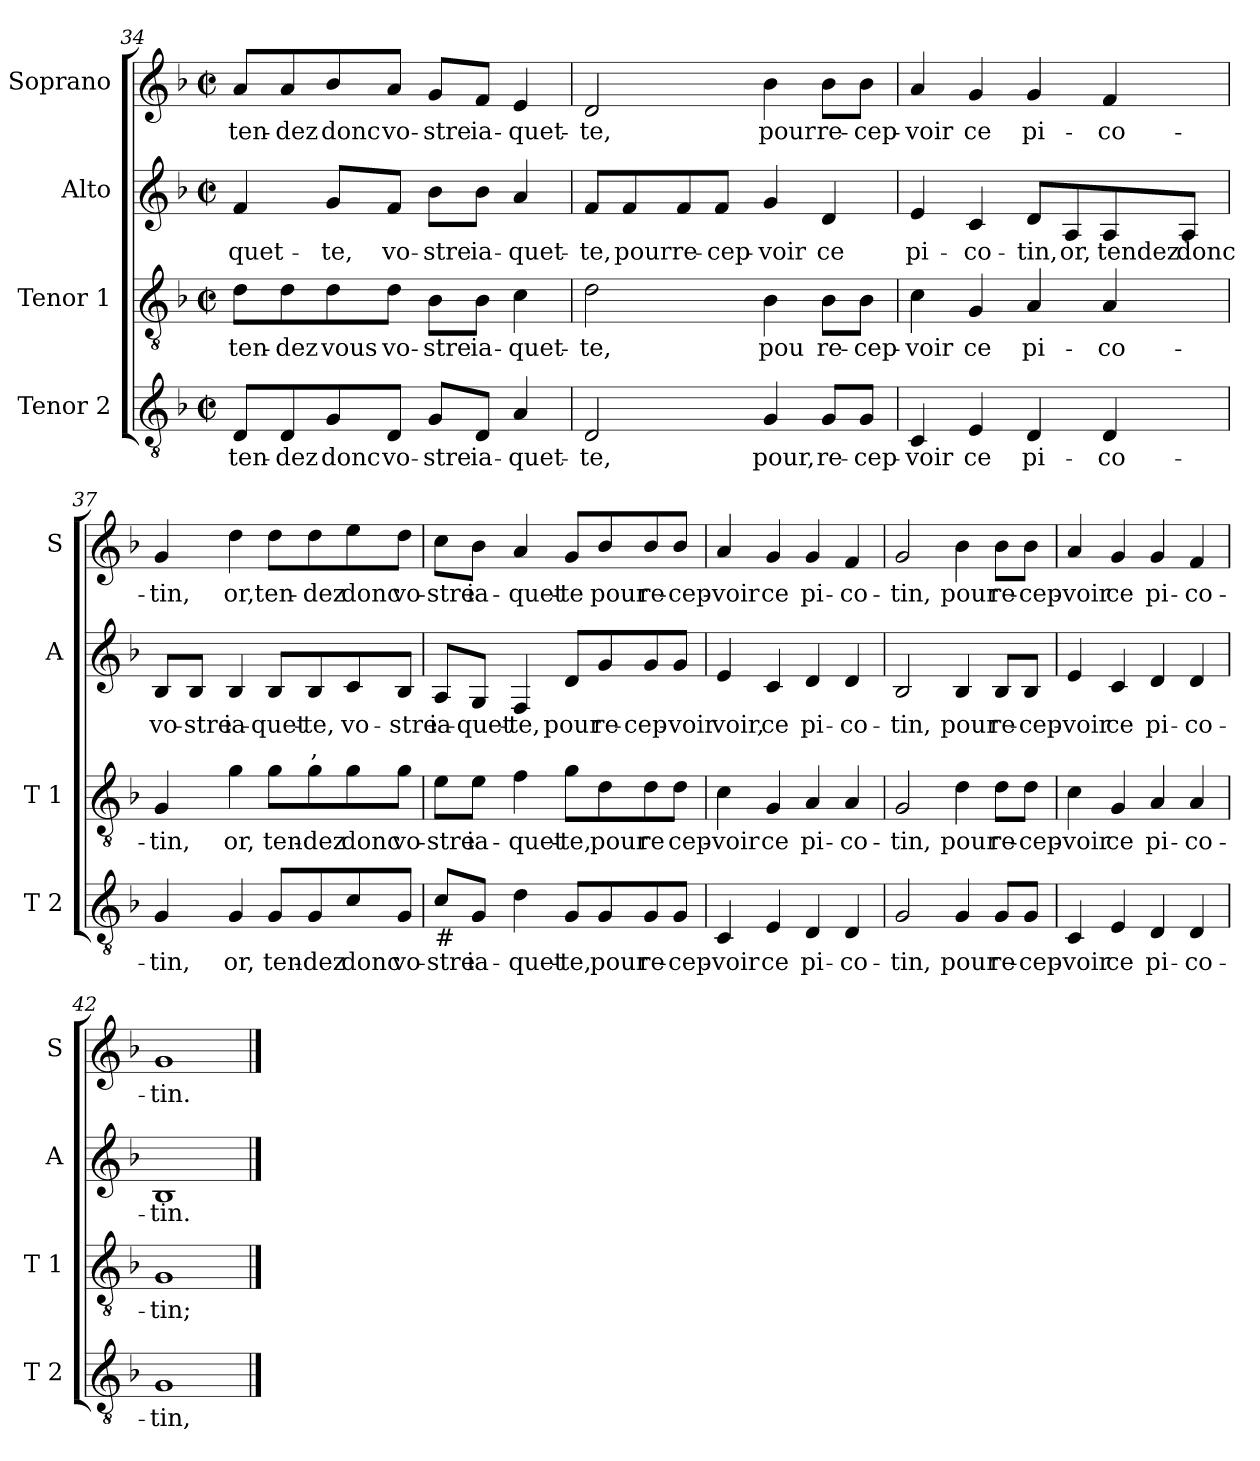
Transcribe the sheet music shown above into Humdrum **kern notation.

**kern	**text	**kern	**text	**kern	**text	**text	**kern	**text
*part4	*part4	*part3	*part3	*part2	*part2	*part2	*part1	*part1
*staff4	*staff4	*staff3	*staff3	*staff2	*staff2	*staff2	*staff1	*staff1
*I"Tenor 2	*	*I"Tenor 1	*	*I"Alto	*	*	*I"Soprano	*
*I'T 2	*	*I'T 1	*	*I'A	*	*	*I'S	*
*clefGv2	*	*clefGv2	*	*clefG2	*	*	*clefG2	*
*k[b-]	*	*k[b-]	*	*k[b-]	*	*	*k[b-]	*
*F:	*	*F:	*	*F:	*	*	*F:	*
*M2/2	*	*M2/2	*	*M2/2	*	*	*M2/2	*
*met(c|)	*	*met(c|)	*	*met(c|)	*	*	*met(c|)	*
=34	=34	=34	=34	=34	=34	=34	=34	=34
!	!LO:LY:b	!	!LO:LY:b	!	!LO:LY:b	!	!	!LO:LY:b
8D/L	ten-	8d\L	ten-	4f/	-quet-	.	8a/L	ten-
!	!LO:LY:b	!	!LO:LY:b	!	!	!	!	!LO:LY:b
8D/	-dez	8d\	-dez	.	.	.	8a/	-dez
!	!LO:LY:b	!	!LO:LY:b	!	!LO:LY:b	!	!	!LO:LY:b
8G/	donc	8d\	vous	8g/L	-te,	.	8b-/	donc
!	!LO:LY:b	!	!LO:LY:b	!	!LO:LY:b	!	!	!LO:LY:b
8D/J	vo-	8d\J	vo-	8f/J	vo-	.	8a/J	vo-
!	!LO:LY:b	!	!LO:LY:b	!	!LO:LY:b	!	!	!LO:LY:b
8G/L	-stre	8B-\L	-stre	8b-\L	-stre	.	8g/L	-stre
!	!LO:LY:b	!	!LO:LY:b	!	!LO:LY:b	!	!	!LO:LY:b
8D/J	ia-	8B-\J	ia-	8b-\J	ia-	.	8f/J	ia-
!	!LO:LY:b	!	!LO:LY:b	!	!LO:LY:b	!	!	!LO:LY:b
4A/	-quet-	4c\	-quet-	4a/	-quet-	.	4e/	-quet-
!!LO:PB:g=z
=35	=35	=35	=35	=35	=35	=35	=35	=35
!	!LO:LY:b	!	!LO:LY:b	!	!LO:LY:b	!	!	!LO:LY:b
2D/	-te,	2d\	-te,	8f/L	-te,	.	2d/	-te,
!	!	!	!	!	!LO:LY:b	!	!	!
.	.	.	.	8f/	pour	.	.	.
!	!	!	!	!	!LO:LY:b	!	!	!
.	.	.	.	8f/	re-	.	.	.
!	!	!	!	!	!LO:LY:b	!	!	!
.	.	.	.	8f/J	-cep-	.	.	.
!	!LO:LY:b	!	!LO:LY:b	!	!LO:LY:b	!	!	!LO:LY:b
4G/	pour,	4B-\	pou	4g/	-voir	.	4b-\	pour
!	!LO:LY:b	!	!LO:LY:b	!	!LO:LY:b	!	!	!LO:LY:b
8G/L	re-	8B-\L	re-	4d/	ce	.	8b-\L	re-
!	!LO:LY:b	!	!LO:LY:b	!	!	!	!	!LO:LY:b
8G/J	-cep-	8B-\J	-cep-	.	.	.	8b-\J	-cep-
=36	=36	=36	=36	=36	=36	=36	=36	=36
!	!LO:LY:b	!	!LO:LY:b	!	!LO:LY:b	!	!	!LO:LY:b
4C/	-voir	4c\	-voir	4e/	pi-	.	4a/	-voir
!	!LO:LY:b	!	!LO:LY:b	!	!LO:LY:b	!	!	!LO:LY:b
4E/	ce	4G/	ce	4c/	-co-	.	4g/	ce
!	!LO:LY:b	!	!LO:LY:b	!	!LO:LY:b	!	!	!LO:LY:b
4D/	pi-	4A/	pi-	8d/L	-tin,	.	4g/	pi-
!	!	!	!	!	!LO:LY:b	!	!	!
.	.	.	.	8A/	or,	.	.	.
!	!LO:LY:b	!	!LO:LY:b	!	!LO:LY:b	!	!	!LO:LY:b
4D/	-co-	4A/	-co-	8A/	tendez	.	4f/	-co-
!	!	!	!	!	!LO:LY:b	!	!	!
.	.	.	.	8A/J	donc	.	.	.
=37	=37	=37	=37	=37	=37	=37	=37	=37
!	!LO:LY:b	!	!LO:LY:b	!	!LO:LY:b	!	!	!LO:LY:b
4G/	-tin,	4G/	-tin,	8B-/L	vo-	.	4g/	-tin,
!	!	!	!	!	!LO:LY:b	!	!	!
.	.	.	.	8B-/J	-stre	.	.	.
!	!LO:LY:b	!	!LO:LY:b	!	!LO:LY:b	!	!	!LO:LY:b
4G/	or,	4g\	or,	4B-/	ia-	.	4dd\	or,
!	!LO:LY:b	!	!LO:LY:b	!	!LO:LY:b	!	!	!LO:LY:b
8G/L	ten-	8g\L	ten-	8B-/L	-quet-	.	8dd\L	ten-
!	!LO:LY:b	!	!LO:LY:b	!	!LO:LY:b	!LO:LY:b	!	!LO:LY:b
8G/	-dez	8g\	-dez	8B-/	-te,	,	8dd\	-dez
!	!LO:LY:b	!	!LO:LY:b	!	!LO:LY:b	!	!	!LO:LY:b
8c/	donc	8g\	donc	8c/	vo-	.	8ee\	donc
!	!LO:LY:b	!	!LO:LY:b	!	!LO:LY:b	!	!	!LO:LY:b
8G/J	vo-	8g\J	vo-	8B-/J	-stre	.	8dd\J	vo-
=38	=38	=38	=38	=38	=38	=38	=38	=38
!LO:TX:b:t=#	!	!	!	!	!	!	!	!
!	!LO:LY:b	!	!LO:LY:b	!	!LO:LY:b	!	!	!LO:LY:b
8c/L	-stre	8e\L	-stre	8A/L	ia-	.	8cc\L	-stre
!	!LO:LY:b	!	!LO:LY:b	!	!LO:LY:b	!	!	!LO:LY:b
8G/J	ia-	8e\J	ia-	8G/J	-quet-	.	8b-\J	ia-
!	!LO:LY:b	!	!LO:LY:b	!	!LO:LY:b	!	!	!LO:LY:b
4d\	-quet-	4f\	-quet-	4F/	-te,	.	4a/	-quet-
!	!LO:LY:b	!	!LO:LY:b	!	!LO:LY:b	!	!	!LO:LY:b
8G/L	-te,	8g\L	-te,	8d/L	pour	.	8g/L	-te
!	!LO:LY:b	!	!LO:LY:b	!	!LO:LY:b	!	!	!LO:LY:b
8G/	pour	8d\	pour	8g/	re-	.	8b-/	pour
!	!LO:LY:b	!	!LO:LY:b	!	!LO:LY:b	!	!	!LO:LY:b
8G/	re-	8d\	re	8g/	-cep-	.	8b-/	re-
!	!LO:LY:b	!	!LO:LY:b	!	!LO:LY:b	!	!	!LO:LY:b
8G/J	-cep-	8d\J	cep-	8g/J	-voir	.	8b-/J	-cep-
!!LO:LB:g=z
=39	=39	=39	=39	=39	=39	=39	=39	=39
!	!LO:LY:b	!	!LO:LY:b	!	!LO:LY:b	!	!	!LO:LY:b
4C/	-voir	4c\	-voir	4e/	voir,	.	4a/	-voir
!	!LO:LY:b	!	!LO:LY:b	!	!LO:LY:b	!	!	!LO:LY:b
4E/	ce	4G/	ce	4c/	ce	.	4g/	ce
!	!LO:LY:b	!	!LO:LY:b	!	!LO:LY:b	!	!	!LO:LY:b
4D/	pi-	4A/	pi-	4d/	pi-	.	4g/	pi-
!	!LO:LY:b	!	!LO:LY:b	!	!LO:LY:b	!	!	!LO:LY:b
4D/	-co-	4A/	-co-	4d/	-co-	.	4f/	-co-
=40	=40	=40	=40	=40	=40	=40	=40	=40
!	!LO:LY:b	!	!LO:LY:b	!	!LO:LY:b	!	!	!LO:LY:b
2G/	-tin,	2G/	-tin,	2B-/	-tin,	.	2g/	-tin,
!	!LO:LY:b	!	!LO:LY:b	!	!LO:LY:b	!	!	!LO:LY:b
4G/	pour	4d\	pour	4B-/	pour	.	4b-\	pour
!	!LO:LY:b	!	!LO:LY:b	!	!LO:LY:b	!	!	!LO:LY:b
8G/L	re-	8d\L	re-	8B-/L	re-	.	8b-\L	re-
!	!LO:LY:b	!	!LO:LY:b	!	!LO:LY:b	!	!	!LO:LY:b
8G/J	-cep-	8d\J	-cep-	8B-/J	-cep-	.	8b-\J	-cep-
=41	=41	=41	=41	=41	=41	=41	=41	=41
!	!LO:LY:b	!	!LO:LY:b	!	!LO:LY:b	!	!	!LO:LY:b
4C/	-voir	4c\	-voir	4e/	-voir	.	4a/	-voir
!	!LO:LY:b	!	!LO:LY:b	!	!LO:LY:b	!	!	!LO:LY:b
4E/	ce	4G/	ce	4c/	ce	.	4g/	ce
!	!LO:LY:b	!	!LO:LY:b	!	!LO:LY:b	!	!	!LO:LY:b
4D/	pi-	4A/	pi-	4d/	pi-	.	4g/	pi-
!	!LO:LY:b	!	!LO:LY:b	!	!LO:LY:b	!	!	!LO:LY:b
4D/	-co-	4A/	-co-	4d/	-co-	.	4f/	-co-
=42	=42	=42	=42	=42	=42	=42	=42	=42
!	!LO:LY:b	!	!LO:LY:b	!	!LO:LY:b	!	!	!LO:LY:b
1G	-tin,	1G	-tin;	1B-	-tin.	.	1g	-tin.
==	==	==	==	==	==	==	==	==
*-	*-	*-	*-	*-	*-	*-	*-	*-
